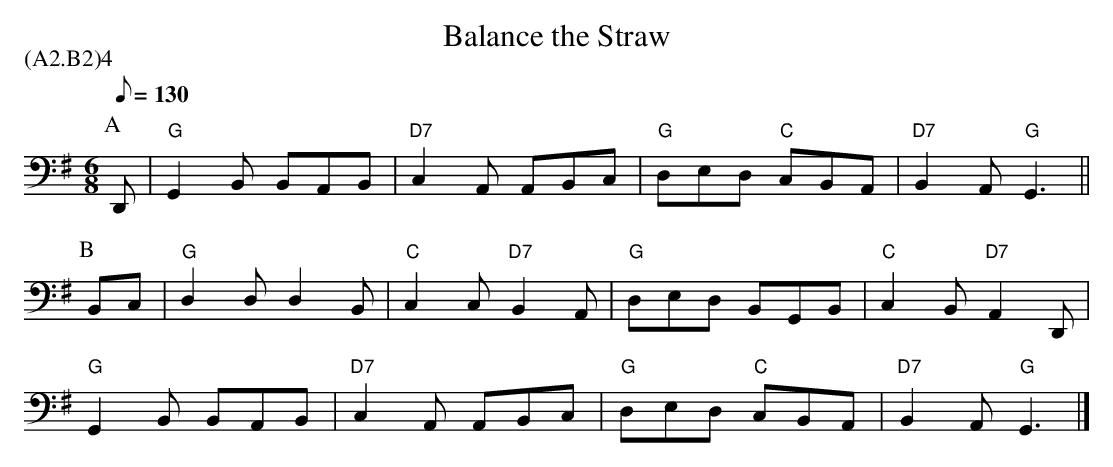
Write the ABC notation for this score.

X:1
T: Balance the Straw
M: 6/8
L: 1/8
Q: 130
P: (A2.B2)4
K: G clef=bass middle=d
P: A
D | "G" G2 B BAB | "D7" c2 A ABc | "G" ded "C" cBA | "D7" B2 A "G" G3  ||
P: B
Bc | "G" d2 d d2 B | "C" c2 c "D7" B2 A | "G" ded BGB | "C" c2 B "D7" A2 D |
   "G" G2 B BAB | "D7" c2 A ABc | "G" ded "C" cBA | "D7" B2 A "G" G3 |]
